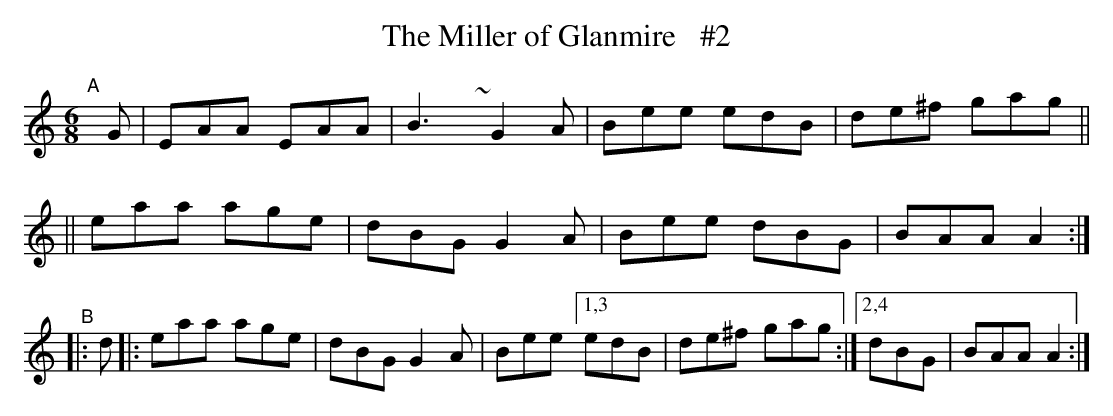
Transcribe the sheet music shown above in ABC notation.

X:1
T: The Miller of Glanmire   #2
M: 6/8
L: 1/8
K: Am
"^A"[|]G \
|  EAA EAA | B3~y G2A | Bee edB | de^f gag ||
|| eaa age | dBG G2A | Bee dBG | BAA A2 :|
"^B"|: d \
|: eaa age | dBG G2A | Bee \
[1,3 edB | de^f gag :|[2,4 dBG | BAA A2 :|
